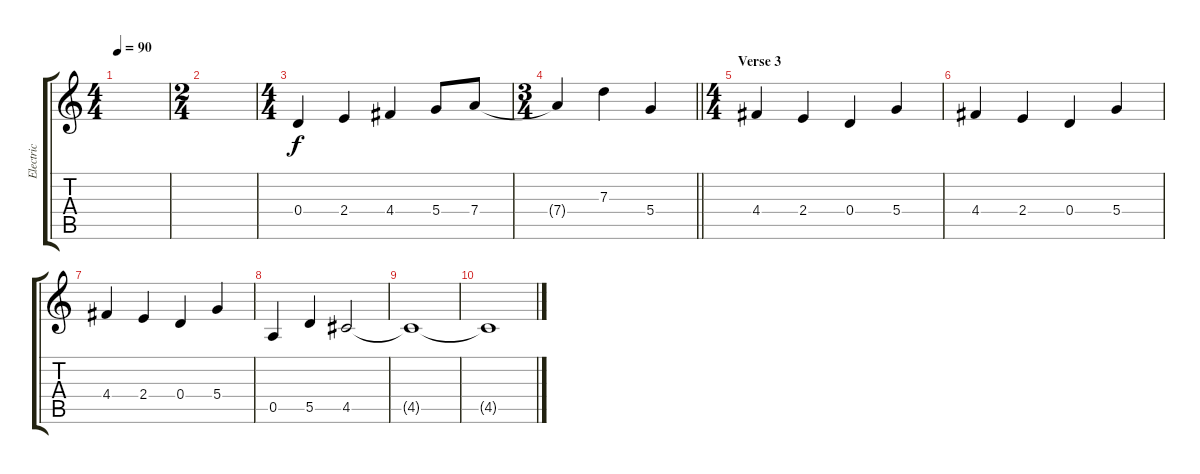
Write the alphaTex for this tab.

\track ("Electric" "Electric") {instrument overdrivenguitar}
\staff {score tabs}
\tuning (E4 B3 G3 D3 A2 E2) {hide}
\ts (4 4)
\tempo 90
\clef g2
\ks c
|
\ts (2 4)
|
\ts (4 4)
0.4.4 2.4.4 4.4.4 5.4.8 7.4.8 |
\ts (3 4)
\barLineRight lightlight
7.4{t}.4 7.3.4 5.4.4 |
\ts (4 4)
\section ("" "Verse 3")
4.4.4 2.4.4 0.4.4 5.4.4 |
4.4.4 2.4.4 0.4.4 5.4.4 |
4.4.4 2.4.4 0.4.4 5.4.4 |
0.5.4 5.5.4 4.5.2 |
4.5{t}.1 |
4.5{t}.1
